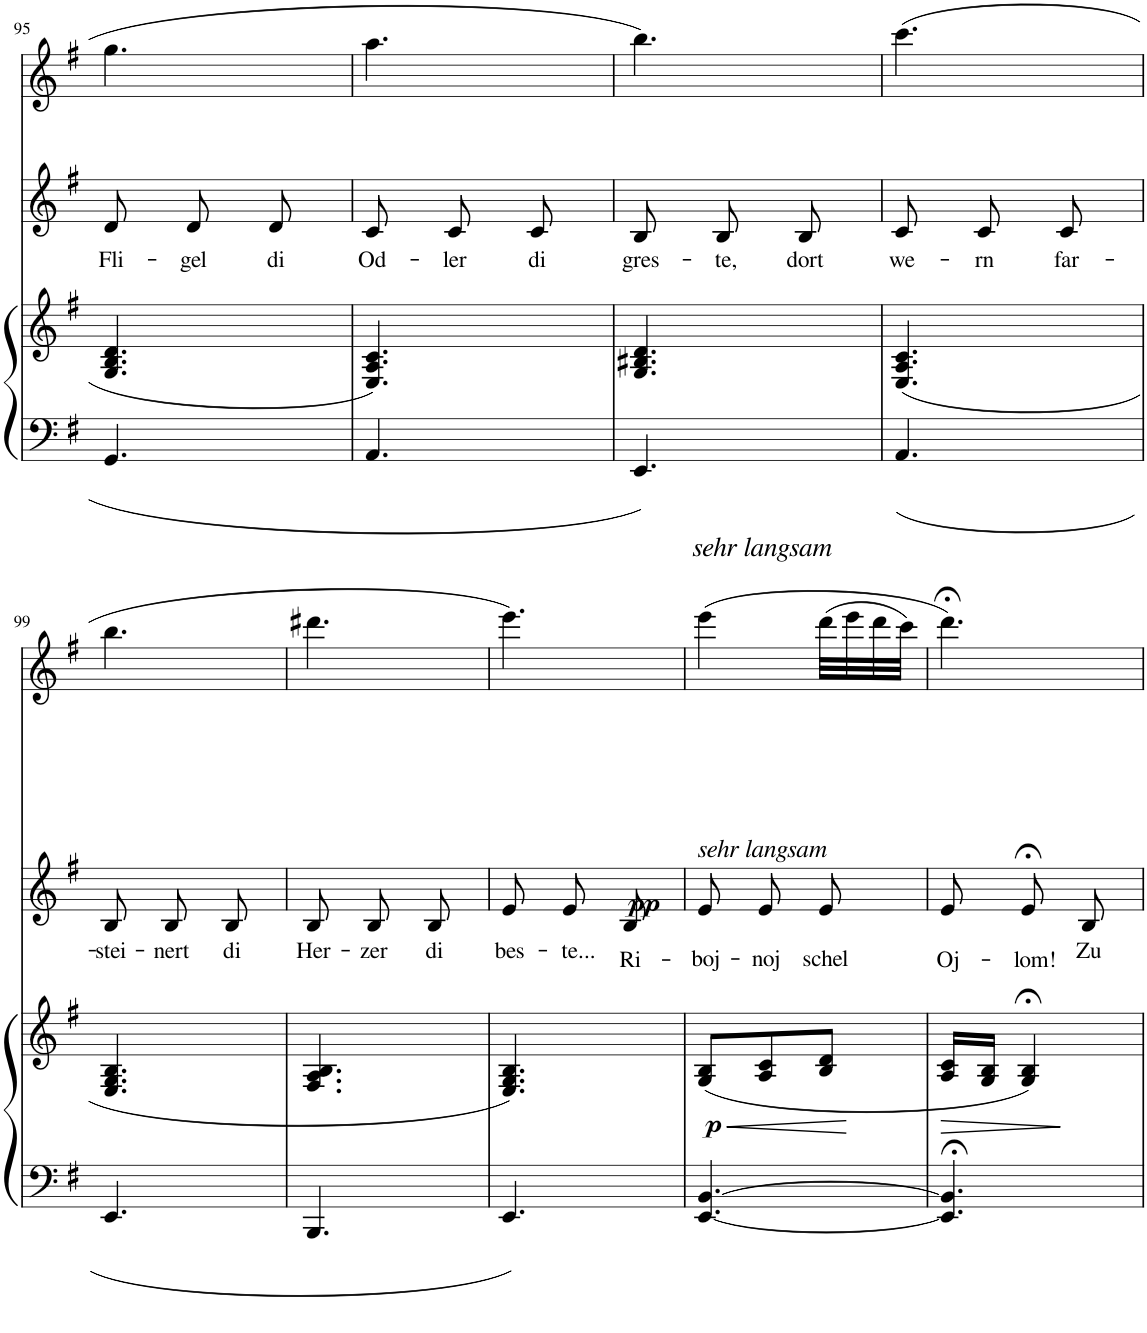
**kern	**kern	**dynam	**kern	**text	**dynam	**kern
*part3	*part3	*part3	*part2	*part2	*part2	*part1
*staff4	*staff3	*staff3/4	*staff2	*staff2	*staff2	*staff1
*I"פּיאַנע	*	*	*I"געזאַנג	*	*	*I"פֿידל
!!LO:PB:g=z
*clefF4	*clefG2	*	*clefG2	*	*	*clefG2
*k[f#]	*k[f#]	*	*k[f#]	*	*	*k[f#]
*M3/8	*M3/8	*	*M3/8	*	*	*M3/8
=95	=95	=95	=95	=95	=95	=95
!	!	!	!	!LO:LY:b	!	!
4.GG/	4.G/ 4.B/ 4.d/	.	8d/L	Fli-	.	4.gg\
!	!	!	!	!LO:LY:b	!	!
.	.	.	8d/	-gel	.	.
!	!	!	!	!LO:LY:b	!	!
.	.	.	8d/J	di	.	.
=96	=96	=96	=96	=96	=96	=96
!	!	!	!	!LO:LY:b	!	!
4.AA/	4.E/ 4.A/ 4.c/	.	8c/L	Od-	.	4.aa\
!	!	!	!	!LO:LY:b	!	!
.	.	.	8c/	-ler	.	.
!	!	!	!	!LO:LY:b	!	!
.	.	.	8c/J	di	.	.
=97	=97	=97	=97	=97	=97	=97
!	!	!	!	!LO:LY:b	!	!
4.EE/	4.G/ 4.B#X/ 4.d/	.	8B/L	gres-	.	4.bb\
!	!	!	!	!LO:LY:b	!	!
.	.	.	8B/	-te,	.	.
!	!	!	!	!LO:LY:b	!	!
.	.	.	8B/J	dort	.	.
=98	=98	=98	=98	=98	=98	=98
!	!	!	!	!LO:LY:b	!	!
4.AA/	(4.E/ 4.A/ 4.c/	.	8c/L	we-	.	(4.ccc\
!	!	!	!	!LO:LY:b	!	!
.	.	.	8c/	-rn	.	.
!	!	!	!	!LO:LY:b	!	!
.	.	.	8c/J	far-	.	.
!!LO:LB:g=z
=99	=99	=99	=99	=99	=99	=99
!	!	!	!	!LO:LY:b	!	!
4.EE/	4.E/ 4.G/ 4.B/	.	8B/L	-stei-	.	4.bb\
!	!	!	!	!LO:LY:b	!	!
.	.	.	8B/	-nert	.	.
!	!	!	!	!LO:LY:b	!	!
.	.	.	8B/J	di	.	.
=100	=100	=100	=100	=100	=100	=100
!	!	!	!	!LO:LY:b	!	!
4.BBB/	4.F#/ 4.A/ 4.B/	.	8B/L	Her-	.	4.ddd#X\
!	!	!	!	!LO:LY:b	!	!
.	.	.	8B/	-zer	.	.
!	!	!	!	!LO:LY:b	!	!
.	.	.	8B/J	di	.	.
=101	=101	=101	=101	=101	=101	=101
!	!	!	!	!LO:LY:b	!	!
4.EE/	4.E/ 4.G/ 4.B/)	.	8e/L	bes-	.	4.eee\)
!	!	!	!	!LO:LY:b	!	!
.	.	.	8e/	-te...	.	.
!	!	!	!	!LO:LY:b	!LO:DY:b	!
.	.	.	8B/J	Ri-	pp	.
=102	=102	=102	=102	=102	=102	=102
!	!	!	!	!	!	!LO:TX:a:i:t=sehr langsam
!	!	!	!	!	!	!LO:TX:b:i:t=sehr langsam
!	!	!LO:HP:b	!	!LO:LY:b	!	!
!	!	!LO:DY:n=1:b	!	!	!	!
[4.EE/ [4.BB/	(8G/ 8B/L	< p	8e/L	-boj-	.	(4eee\
!	!	!	!	!LO:LY:b	!	!
.	8A/ 8c/	.	8e/	-noj	.	.
!	!	!	!	!LO:LY:b	!	!
.	8B/ 8d/J	.	8e/J	schel	.	(32ddd\LLL
.	.	.	.	.	.	32eee\
.	.	.	.	.	.	32ddd\
.	.	.	.	.	.	32ccc\JJJ)
.	.	[	.	.	.	.
=103	=103	=103	=103	=103	=103	=103
!	!	!LO:HP:b	!	!LO:LY:b	!	!
4.EE/];< 4.BB/];<	16A/ 16c/LL	>	8e/L	Oj-	.	4.ddd;<\)
.	16G/ 16B/JJ	.	.	.	.	.
!	!	!	!	!LO:LY:b	!	!
.	4G/;< 4B/;<)	.	8e;</	-lom!	.	.
!	!	!	!	!LO:LY:b	!	!
.	.	.	8B/J	Zu	.	.
.	.	]	.	.	.	.
=	=	=	=	=	=	=
*-	*-	*-	*-	*-	*-	*-
